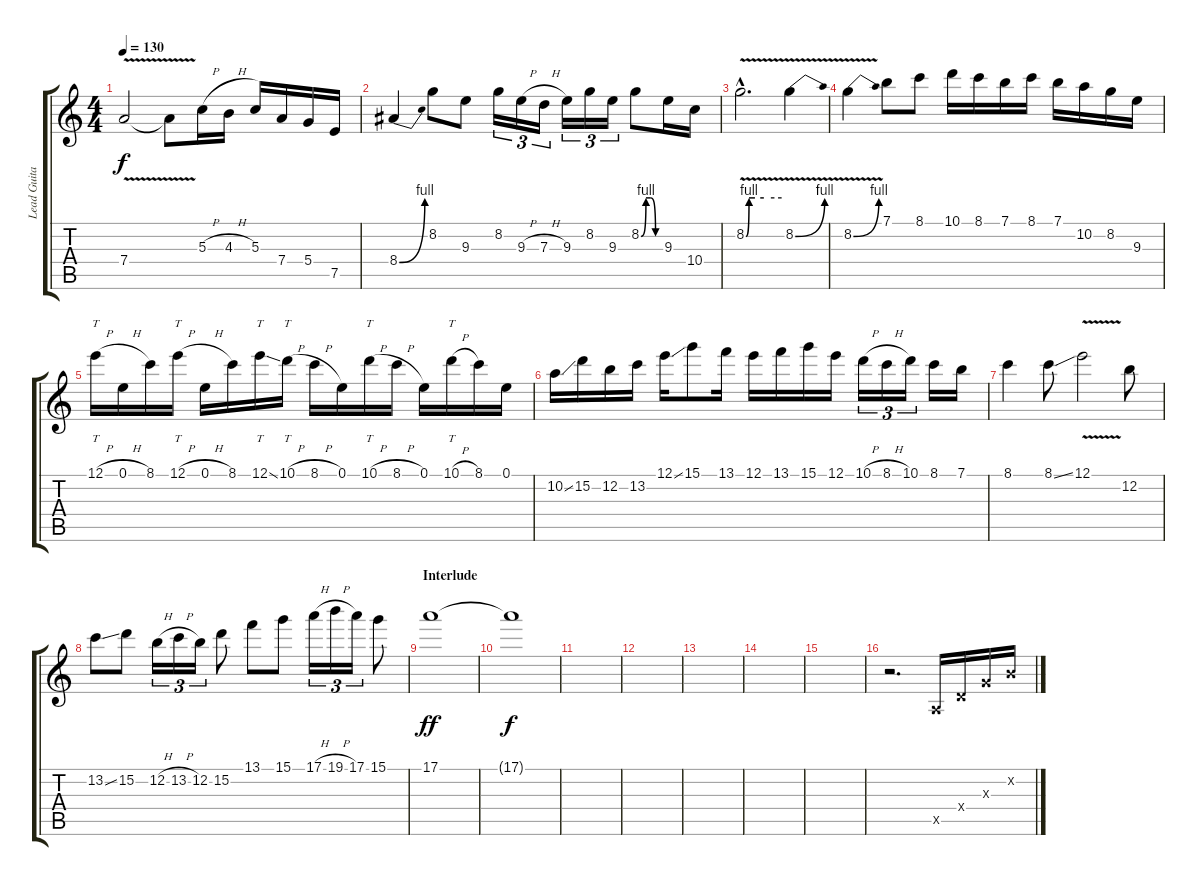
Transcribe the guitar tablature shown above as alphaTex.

\track ("Lead Guitar" "Lead Guita") {instrument overdrivenguitar}
\staff {score tabs}
\tuning (E4 B3 G3 D3 A2 E2) {hide}
\ts (4 4)
\tempo 130
\clef g2
\ks c
7.4{v}.2{dy f} 7.4{t}.8 5.3{h}.16 4.3{h}.16 5.3.16 7.4.16 5.4.16 7.5.16 |
8.4{be (bend 0 0 60 4)}.4 8.2.8 9.3.8 8.2.16{tu (3 2)} 9.3{h}.16{tu (3 2)} 7.3{h}.16{tu (3 2)} 9.3.16{tu (3 2)} 8.2.16{tu (3 2)} 9.3.16{tu (3 2)} 8.2{be (custom 0 0 15 4 30 4 45 0 60 0)}.8 9.3.16 10.4.16 |
8.2{be (custom 0 0 5 4 15 4 30 4 60 4) v hac}.2{d} 8.2{be (bend 0 0 60 4) v}.4 |
8.2{be (bend 0 0 60 4) v}.4 7.1.8 8.1.8 10.1.16 8.1.16 7.1.16 8.1.16 7.1.16 10.2.16 8.2.16 9.3.16 |
12.1{h}.16{tt} 0.1{h}.16 8.1.16 12.1{h}.16{tt} 0.1{h}.16 8.1.16 12.1{ss}.16{tt} 10.1{h}.16{tt} 8.1{h}.16 0.1.16 10.1{h}.16{tt} 8.1{h}.16 0.1.16 10.1{h}.16{tt} 8.1.16 0.1.16 |
10.2{ss}.16 15.2.16 12.2.16 13.2.16 12.1{ss}.16 15.1.8 13.1.16 12.1.16 13.1.16 15.1.16 12.1.16 10.1{h}.16{tu (3 2)} 8.1{h}.16{tu (3 2)} 10.1.16{tu (3 2)} 8.1.16 7.1.16 |
8.1.4 8.1{ss}.8 12.1{v}.2 12.2.8 |
13.2{ss}.8 15.2.8 12.2{h}.16{tu (3 2)} 13.2{h}.16{tu (3 2)} 12.2.16{tu (3 2)} 15.2.8 13.1.8 15.1.8 17.1{h}.16{tu (3 2)} 19.1{h}.16{tu (3 2)} 17.1.16{tu (3 2)} 15.1.8 |
\section ("" "Interlude")
17.1.1{dy ff volume 0} |
17.1{t}.1{dy f} |
|
|
|
|
|
r.2{d volume 14} 0.5{x}.16 0.4{x}.16 0.3{x}.16 0.2{x}.16
